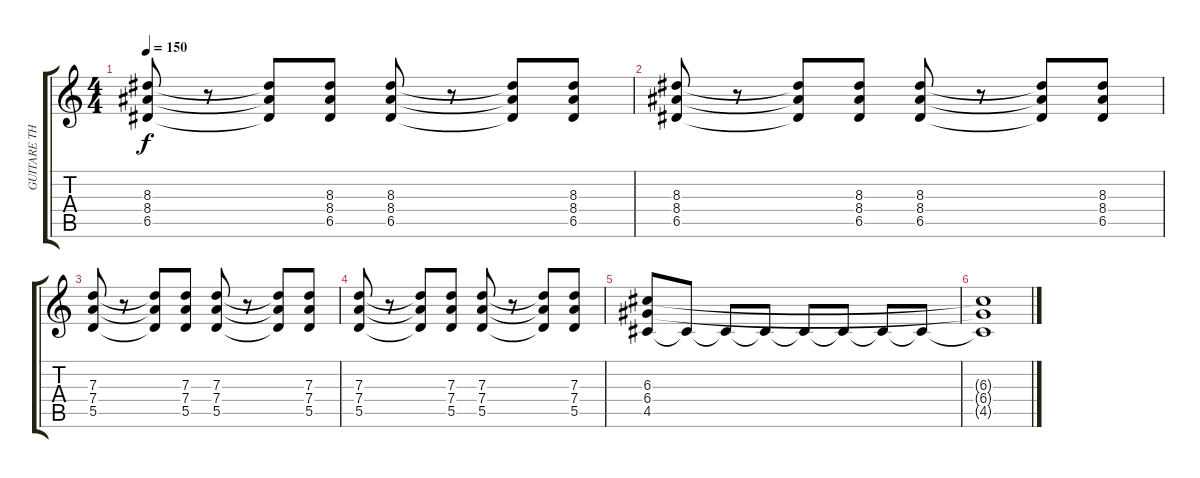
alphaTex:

\track ("GUITARE THIB" "GUITARE TH") {instrument distortionguitar}
\staff {score tabs}
\tuning (E4 B3 G3 D3 A2 E2) {hide}
\ts (4 4)
\tempo 150
\clef g2
\ks c
(8.3 8.4 6.5).8{dy f} r.8 (8.3{t} 8.4{t} 6.5{t}).8 (8.3 8.4 6.5).8 (8.3 8.4 6.5).8 r.8 (8.3{t} 8.4{t} 6.5{t}).8 (8.3 8.4 6.5).8 |
(8.3 8.4 6.5).8 r.8 (8.3{t} 8.4{t} 6.5{t}).8 (8.3 8.4 6.5).8 (8.3 8.4 6.5).8 r.8 (8.3{t} 8.4{t} 6.5{t}).8 (8.3 8.4 6.5).8 |
(7.3 7.4 5.5).8 r.8 (7.3{t} 7.4{t} 5.5{t}).8 (7.3 7.4 5.5).8 (7.3 7.4 5.5).8 r.8 (7.3{t} 7.4{t} 5.5{t}).8 (7.3 7.4 5.5).8 |
(7.3 7.4 5.5).8 r.8 (7.3{t} 7.4{t} 5.5{t}).8 (7.3 7.4 5.5).8 (7.3 7.4 5.5).8 r.8 (7.3{t} 7.4{t} 5.5{t}).8 (7.3 7.4 5.5).8 |
(6.3 6.4 4.5).8 4.5{t}.8 4.5{t}.8 4.5{t}.8 4.5{t}.8 4.5{t}.8 4.5{t}.8 4.5{t}.8 |
(6.3{t} 6.4{t} 4.5{t}).1
